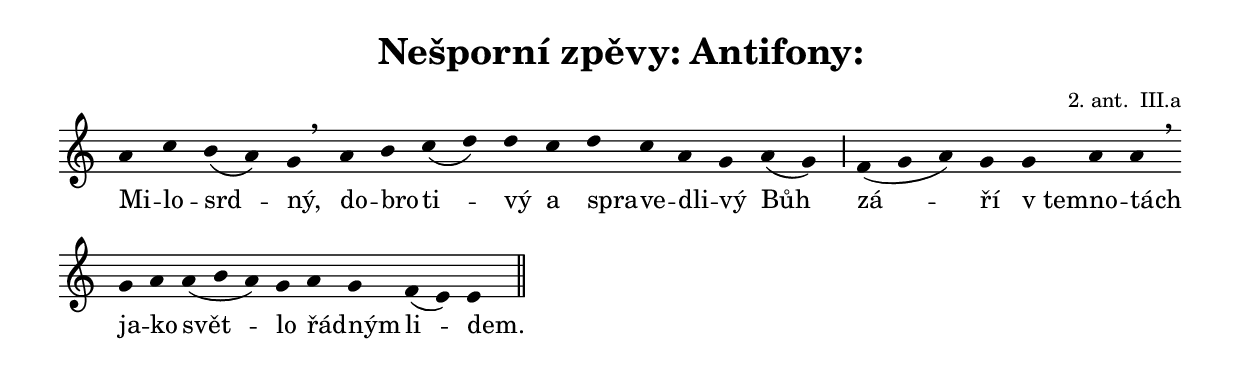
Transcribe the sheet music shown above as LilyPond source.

\version "2.15.37"

\header {
  title = "Nešporní zpěvy: Antifony:"
}

\include "spolecne_nespory.ly"
\include "../../dilyresponsorii.ly"

\score {
  \relative c'' {
    \choralniRezim
    a4 c b( a) g \barMin a b c( d) d c d c a g a( g) \barMaior
    f( g a) g g a a \barMin g a a( b a) g a g f( e) e \barFinalis
  }
  \addlyrics {
    Mi -- lo -- srd -- ný,
    do -- bro -- ti -- vý
    a spra -- ve -- dli -- vý Bůh
    zá -- ří v_tem -- no -- tách
    ja -- ko svět -- lo řád -- ným li -- dem.
  }
  \header {
    quid = "2. ant."
    modus = "III"
    differentia = "a"
    psalmus = "Žalm 112"
    id = "zjeveni-ant2"
    piece = \markup {\sestavTitulek}
  }
}
